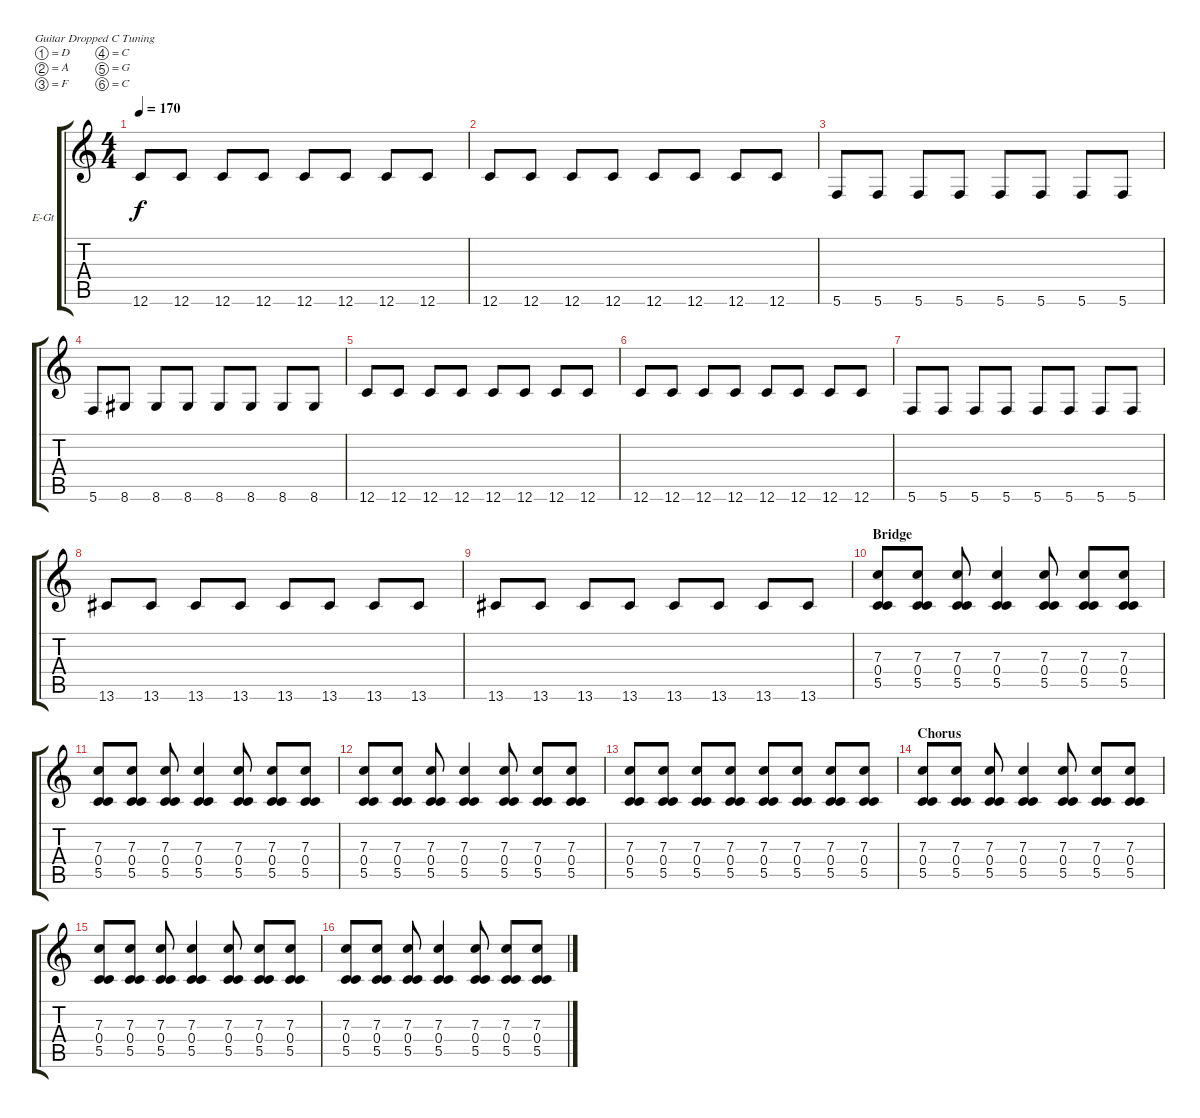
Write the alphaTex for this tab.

\defaultSystemsLayout 4
\bracketExtendMode groupsimilarinstruments
\firstSystemTrackNameOrientation horizontal
\otherSystemsTrackNameOrientation horizontal
\track ("Jack" "E-Gt") {instrument distortionguitar}
\staff {score tabs}
\tuning (D4 A3 F3 C3 G2 C2)
\ts (4 4)
\tempo 170
\clef g2
\ks c
12.6.8{dy f} 12.6.8 12.6.8 12.6.8 12.6.8 12.6.8 12.6.8 12.6.8 |
12.6.8 12.6.8 12.6.8 12.6.8 12.6.8 12.6.8 12.6.8 12.6.8 |
5.6.8 5.6.8 5.6.8 5.6.8 5.6.8 5.6.8 5.6.8 5.6.8 |
5.6.8 8.6.8 8.6.8 8.6.8 8.6.8 8.6.8 8.6.8 8.6.8 |
12.6.8 12.6.8 12.6.8 12.6.8 12.6.8 12.6.8 12.6.8 12.6.8 |
12.6.8 12.6.8 12.6.8 12.6.8 12.6.8 12.6.8 12.6.8 12.6.8 |
5.6.8 5.6.8 5.6.8 5.6.8 5.6.8 5.6.8 5.6.8 5.6.8 |
13.6.8 13.6.8 13.6.8 13.6.8 13.6.8 13.6.8 13.6.8 13.6.8 |
13.6.8 13.6.8 13.6.8 13.6.8 13.6.8 13.6.8 13.6.8 13.6.8 |
\section ("" "Bridge")
(5.5 7.3 0.4).8 (5.5 7.3 0.4).8 (5.5 7.3 0.4).8 (5.5 7.3 0.4).4 (5.5 7.3 0.4).8 (5.5 7.3 0.4).8 (5.5 7.3 0.4).8 |
(5.5 7.3 0.4).8 (5.5 7.3 0.4).8 (5.5 7.3 0.4).8 (5.5 7.3 0.4).4 (5.5 7.3 0.4).8 (5.5 7.3 0.4).8 (5.5 7.3 0.4).8 |
(5.5 7.3 0.4).8 (5.5 7.3 0.4).8 (5.5 7.3 0.4).8 (5.5 7.3 0.4).4 (5.5 7.3 0.4).8 (5.5 7.3 0.4).8 (5.5 7.3 0.4).8 |
(5.5 7.3 0.4).8 (5.5 7.3 0.4).8 (5.5 7.3 0.4).8 (5.5 7.3 0.4).8 (5.5 7.3 0.4).8 (5.5 7.3 0.4).8 (5.5 7.3 0.4).8 (5.5 7.3 0.4).8 |
\section ("" "Chorus")
\scale
0.288958 (5.5 7.3 0.4).8 (5.5 7.3 0.4).8 (5.5 7.3 0.4).8 (5.5 7.3 0.4).4 (5.5 7.3 0.4).8 (5.5 7.3 0.4).8 (5.5 7.3 0.4).8 |
\scale
0.232597 (5.5 7.3 0.4).8 (5.5 7.3 0.4).8 (5.5 7.3 0.4).8 (5.5 7.3 0.4).4 (5.5 7.3 0.4).8 (5.5 7.3 0.4).8 (5.5 7.3 0.4).8 |
\scale
0.239398 (5.5 7.3 0.4).8 (5.5 7.3 0.4).8 (5.5 7.3 0.4).8 (5.5 7.3 0.4).4 (5.5 7.3 0.4).8 (5.5 7.3 0.4).8 (5.5 7.3 0.4).8
